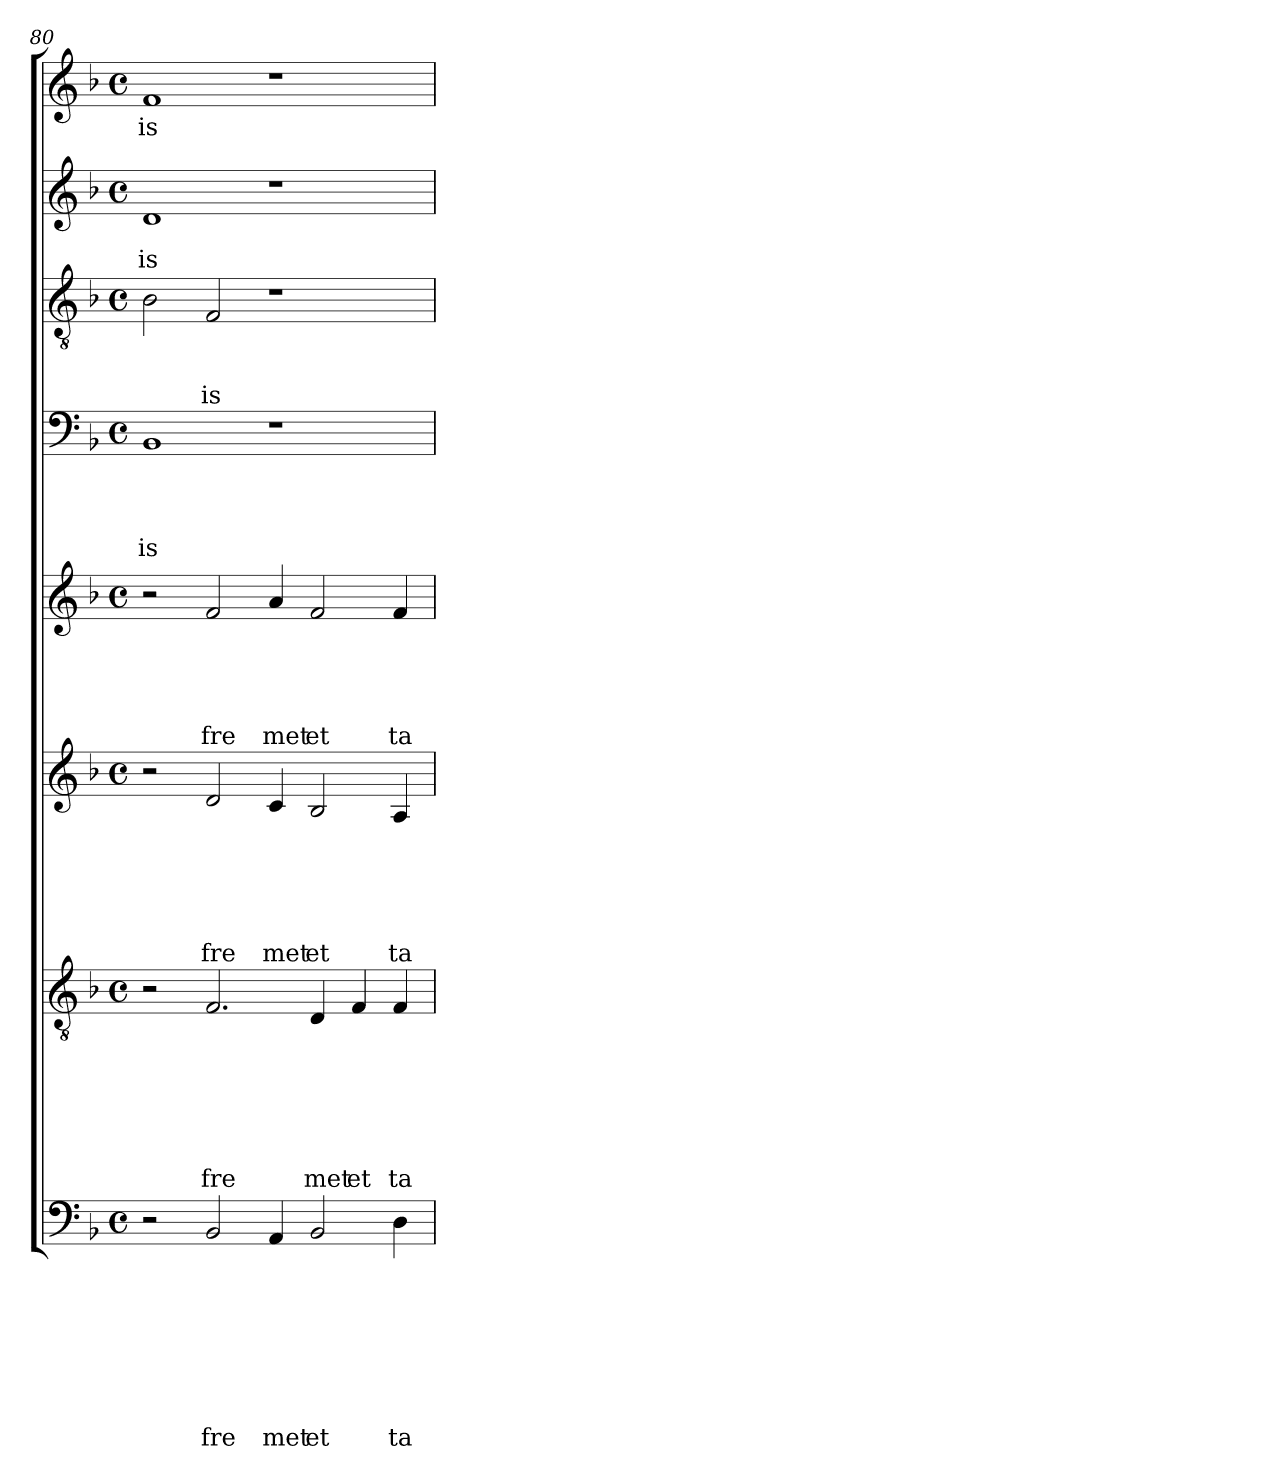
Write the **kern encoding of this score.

**kern	**text	**text	**text	**text	**text	**text	**text	**text	**kern	**text	**text	**text	**text	**text	**text	**text	**kern	**text	**text	**text	**text	**text	**text	**kern	**text	**text	**text	**text	**text	**kern	**text	**text	**text	**text	**kern	**text	**text	**text	**kern	**text	**text	**kern	**text
*part8	*part8	*part8	*part8	*part8	*part8	*part8	*part8	*part8	*part7	*part7	*part7	*part7	*part7	*part7	*part7	*part7	*part6	*part6	*part6	*part6	*part6	*part6	*part6	*part5	*part5	*part5	*part5	*part5	*part5	*part4	*part4	*part4	*part4	*part4	*part3	*part3	*part3	*part3	*part2	*part2	*part2	*part1	*part1
*staff8	*staff8	*staff8	*staff8	*staff8	*staff8	*staff8	*staff8	*staff8	*staff7	*staff7	*staff7	*staff7	*staff7	*staff7	*staff7	*staff7	*staff6	*staff6	*staff6	*staff6	*staff6	*staff6	*staff6	*staff5	*staff5	*staff5	*staff5	*staff5	*staff5	*staff4	*staff4	*staff4	*staff4	*staff4	*staff3	*staff3	*staff3	*staff3	*staff2	*staff2	*staff2	*staff1	*staff1
!!LO:LB:g=z
*clefF4	*	*	*	*	*	*	*	*	*clefGv2	*	*	*	*	*	*	*	*clefG2	*	*	*	*	*	*	*clefG2	*	*	*	*	*	*clefF4	*	*	*	*	*clefGv2	*	*	*	*clefG2	*	*	*clefG2	*
*k[b-]	*	*	*	*	*	*	*	*	*k[b-]	*	*	*	*	*	*	*	*k[b-]	*	*	*	*	*	*	*k[b-]	*	*	*	*	*	*k[b-]	*	*	*	*	*k[b-]	*	*	*	*k[b-]	*	*	*k[b-]	*
*F:	*	*	*	*	*	*	*	*	*F:	*	*	*	*	*	*	*	*F:	*	*	*	*	*	*	*F:	*	*	*	*	*	*F:	*	*	*	*	*F:	*	*	*	*F:	*	*	*F:	*
*M4/4	*	*	*	*	*	*	*	*	*M4/4	*	*	*	*	*	*	*	*M4/4	*	*	*	*	*	*	*M4/4	*	*	*	*	*	*M4/4	*	*	*	*	*M4/4	*	*	*	*M4/4	*	*	*M4/4	*
*met(c)	*	*	*	*	*	*	*	*	*met(c)	*	*	*	*	*	*	*	*met(c)	*	*	*	*	*	*	*met(c)	*	*	*	*	*	*met(c)	*	*	*	*	*met(c)	*	*	*	*met(c)	*	*	*met(c)	*
=80	=80	=80	=80	=80	=80	=80	=80	=80	=80	=80	=80	=80	=80	=80	=80	=80	=80	=80	=80	=80	=80	=80	=80	=80	=80	=80	=80	=80	=80	=80	=80	=80	=80	=80	=80	=80	=80	=80	=80	=80	=80	=80	=80
!	!	!	!	!	!	!	!	!	!	!	!	!	!	!	!	!	!	!	!	!	!	!	!	!	!	!	!	!	!	!	!	!	!	!LO:LY:b	!	!	!	!	!	!	!LO:LY:b	!	!LO:LY:b
2r	.	.	.	.	.	.	.	.	2r	.	.	.	.	.	.	.	2r	.	.	.	.	.	.	2r	.	.	.	.	.	1BB-	.	.	.	is	2B-\	.	.	.	1d	.	is	1f	-is
!	!	!	!	!	!	!	!	!LO:LY:b	!	!	!	!	!	!	!	!LO:LY:b	!	!	!	!	!	!	!LO:LY:b	!	!	!	!	!	!LO:LY:b	!	!	!	!	!	!	!	!	!LO:LY:b	!	!	!	!	!
2BB-/	.	.	.	.	.	.	.	fre	2.F/	.	.	.	.	.	.	fre	2d/	.	.	.	.	.	fre	2f/	.	.	.	.	fre	.	.	.	.	.	2F/	.	.	-is	.	.	.	.	.
!	!	!	!	!	!	!	!	!LO:LY:b	!	!	!	!	!	!	!	!	!	!	!	!	!	!	!LO:LY:b	!	!	!	!	!	!LO:LY:b	!	!	!	!	!	!	!	!	!	!	!	!	!	!
4AA/	.	.	.	.	.	.	.	met	.	.	.	.	.	.	.	.	4c/	.	.	.	.	.	met	4a/	.	.	.	.	met	1r	.	.	.	.	1r	.	.	.	1r	.	.	1r	.
!	!	!	!	!	!	!	!	!LO:LY:b	!	!	!	!	!	!	!	!LO:LY:b	!	!	!	!	!	!	!LO:LY:b	!	!	!	!	!	!LO:LY:b	!	!	!	!	!	!	!	!	!	!	!	!	!	!
2BB-/	.	.	.	.	.	.	.	et	4D/	.	.	.	.	.	.	met	2B-/	.	.	.	.	.	et	2f/	.	.	.	.	et	.	.	.	.	.	.	.	.	.	.	.	.	.	.
!	!	!	!	!	!	!	!	!	!	!	!	!	!	!	!	!LO:LY:b	!	!	!	!	!	!	!	!	!	!	!	!	!	!	!	!	!	!	!	!	!	!	!	!	!	!	!
.	.	.	.	.	.	.	.	.	4F/	.	.	.	.	.	.	et	.	.	.	.	.	.	.	.	.	.	.	.	.	.	.	.	.	.	.	.	.	.	.	.	.	.	.
!	!	!	!	!	!	!	!	!LO:LY:b	!	!	!	!	!	!	!	!LO:LY:b	!	!	!	!	!	!	!LO:LY:b	!	!	!	!	!	!LO:LY:b	!	!	!	!	!	!	!	!	!	!	!	!	!	!
4D\	.	.	.	.	.	.	.	ta	4F/	.	.	.	.	.	.	ta	4A/	.	.	.	.	.	ta	4f/	.	.	.	.	ta	.	.	.	.	.	.	.	.	.	.	.	.	.	.
=	=	=	=	=	=	=	=	=	=	=	=	=	=	=	=	=	=	=	=	=	=	=	=	=	=	=	=	=	=	=	=	=	=	=	=	=	=	=	=	=	=	=	=
*-	*-	*-	*-	*-	*-	*-	*-	*-	*-	*-	*-	*-	*-	*-	*-	*-	*-	*-	*-	*-	*-	*-	*-	*-	*-	*-	*-	*-	*-	*-	*-	*-	*-	*-	*-	*-	*-	*-	*-	*-	*-	*-	*-
